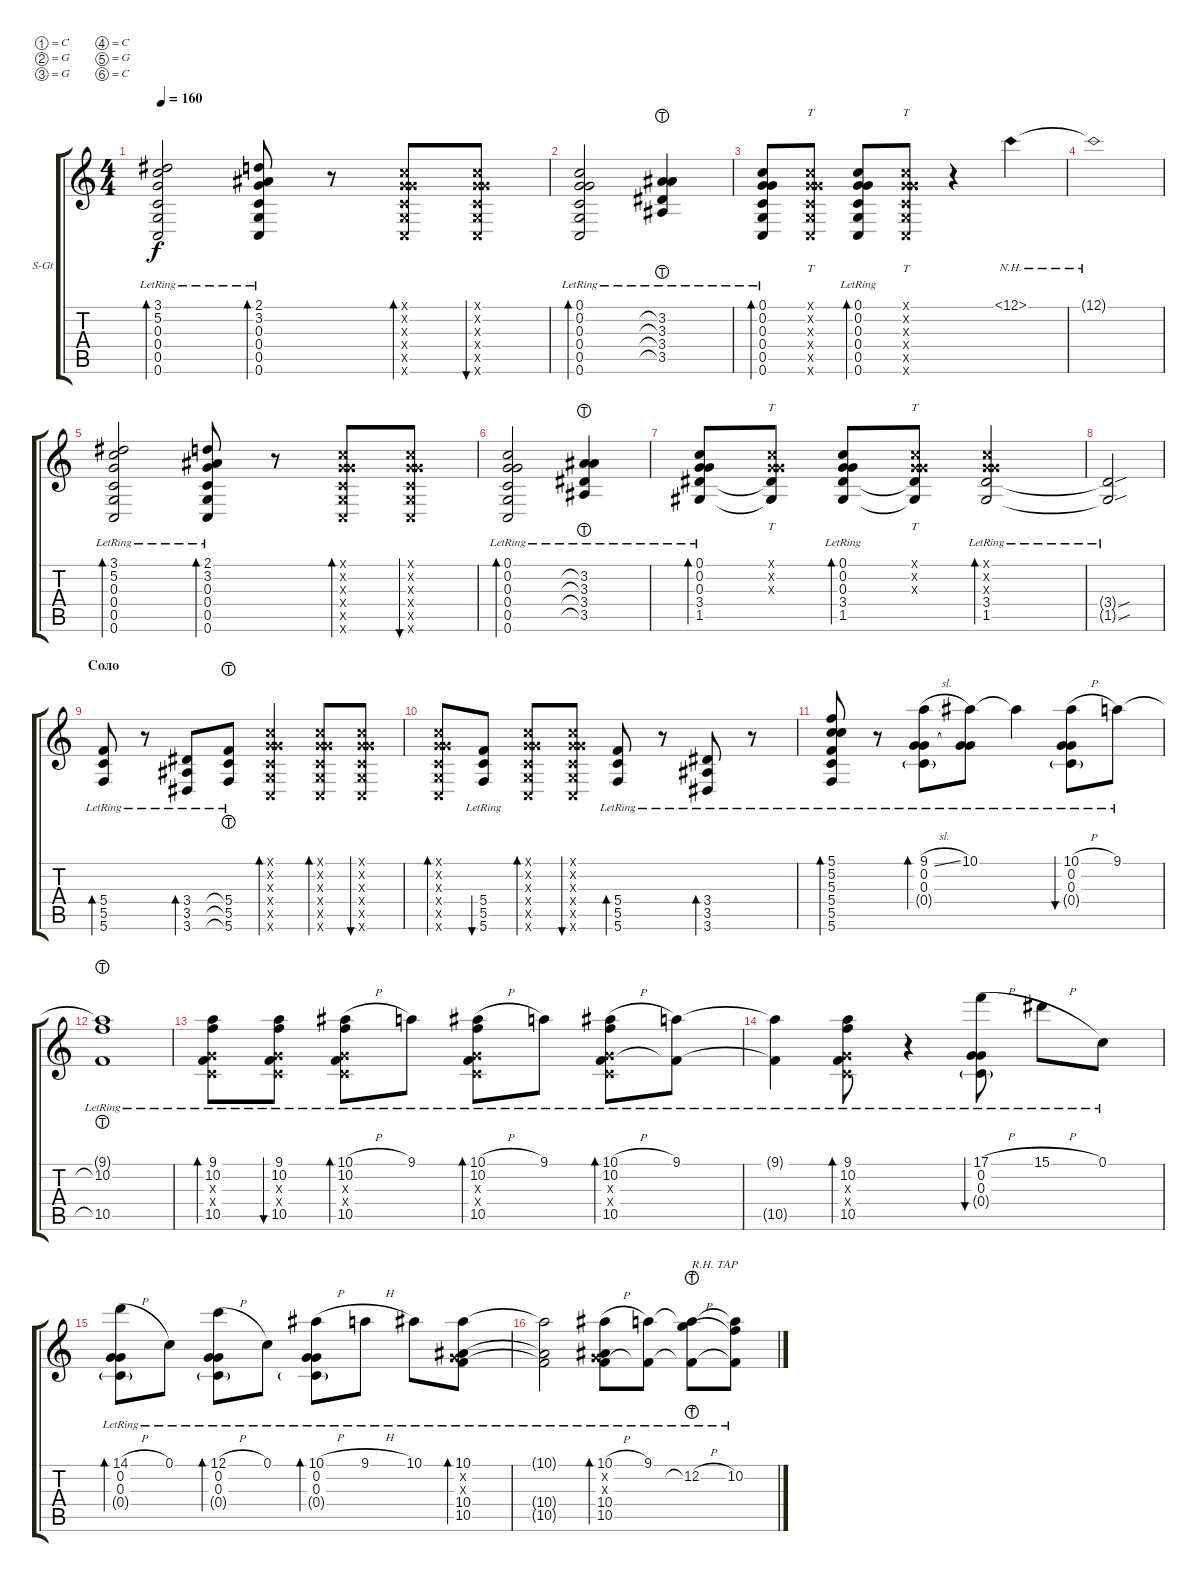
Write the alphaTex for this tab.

\defaultSystemsLayout 4
\bracketExtendMode groupsimilarinstruments
\firstSystemTrackNameOrientation horizontal
\otherSystemsTrackNameOrientation horizontal
\track ("Steel Guitar" "S-Gt") {instrument acousticguitarsteel}
\staff {score tabs}
\tuning (C4 G3 G3 C3 G2 C2)
\ts (4 4)
\tempo 160
\clef g2
\ks c
(0.5{lr} 0.4{lr} 0.6{lr} 0.3{lr} 5.2{lr} 3.1{lr}).2{bd 30 dy f} (0.6{lr} 0.5{lr} 0.4{lr} 0.3{lr} 3.2{lr} 2.1{lr}).8{bd 30} r.8 (0.6{x} 0.5{x} 0.4{x} 0.3{x} 0.2{x} 0.1{x}).8{bd 30} (0.6{x} 0.5{x} 0.4{x} 0.2{x} 0.1{x} 0.3{x}).8{bu 30} |
(0.6{lr} 0.5{lr} 0.4{lr} 0.3{lr} 0.2{lr} 0.1{lr}).2{bd 30} (3.5{lht lr} 3.4{lht lr} 3.3{lht lr} 3.2{lht lr}).4 |
(0.6{lr} 0.5{lr} 0.4{lr} 0.3{lr} 0.2{lr} 0.1{lr}).8{bd 30} (0.6{x} 0.5{x} 0.4{x} 0.3{x} 0.2{x} 0.1{x}).8{tt} (0.5{lr} 0.6{lr} 0.4{lr} 0.3{lr} 0.2{lr} 0.1{lr}).8{bd 30} (0.1{x} 0.2{x} 0.3{x} 0.6{x} 0.5{x} 0.4{x}).8{tt} r.4 12.1{nh}.4 |
12.1{nh t}.1 |
(0.5{lr} 0.4{lr} 0.6{lr} 0.3{lr} 5.2{lr} 3.1{lr}).2{bd 30} (0.6{lr} 0.5{lr} 0.4{lr} 0.3{lr} 3.2{lr} 2.1{lr}).8{bd 30} r.8 (0.6{x} 0.5{x} 0.4{x} 0.3{x} 0.2{x} 0.1{x}).8{bd 30} (0.6{x} 0.5{x} 0.4{x} 0.2{x} 0.1{x} 0.3{x}).8{bu 30} |
(0.6{lr} 0.5{lr} 0.4{lr} 0.3{lr} 0.2{lr} 0.1{lr}).2{bd 30} (3.5{lht lr} 3.4{lht lr} 3.3{lht lr} 3.2{lht lr}).4 |
(1.5{lr} 3.4{lr} 0.3{lr} 0.2{lr} 0.1{lr}).8{bd 30} (1.5{t} 3.4{t} 0.3{x} 0.2{x} 0.1{x}).8{tt} (1.5{lr} 3.4{lr} 0.3{lr} 0.2{lr} 0.1{lr}).8{bd 30} (0.1{x} 0.2{x} 0.3{x} 1.5{t} 3.4{t}).8{tt} (1.5{lr} 3.4{lr} 0.3{x} 0.2{x} 0.1{x}).2{bd 30} |
(1.5{sou lr t} 3.4{sou lr t}).2 |
\section ("" "Соло")
(5.6{lr} 5.5{lr} 5.4{lr}).8{bd 30} r.8 (3.6{lr} 3.4{lr} 3.5{lr}).8{bd 30} (5.6{lht lr} 5.5{lht lr} 5.4{lht lr}).8 (0.1{x} 0.2{x} 0.4{x} 0.3{x} 0.5{x} 0.6{x}).4{bd 30} (0.6{x} 0.5{x} 0.4{x} 0.3{x} 0.2{x} 0.1{x}).8{bd 30} (0.1{x} 0.2{x} 0.3{x} 0.4{x} 0.6{x} 0.5{x}).8{bu 30} |
(0.6{x} 0.5{x} 0.4{x} 0.3{x} 0.2{x} 0.1{x}).8{bd 30} (5.6{lr} 5.5{lr} 5.4{lr}).8{bu 30} (0.6{x} 0.5{x} 0.4{x} 0.3{x} 0.2{x} 0.1{x}).8{bd 30} (0.1{x} 0.2{x} 0.3{x} 0.4{x} 0.6{x} 0.5{x}).8{bu 30} (5.6{lr} 5.5{lr} 5.4{lr}).8{bd 30} r.8 (3.6{lr} 3.5{lr} 3.4{lr}).8{bd 30} r.8 |
(5.6{lr} 5.5{lr} 5.3{lr} 5.2{lr} 5.1{lr} 5.4).8{bd 30} r.8 (9.1{sl lr} 0.2{lr} 0.3{lr} 0.4{g lr}).8{bd 30} (10.1{lr} 0.2{lr t} 0.3{lr t}).8 10.1{lr t}.4 (10.1{h lr} 0.2{lr} 0.3{lr} 0.4{g lr}).8{bu 30} 9.1{lr}.8 |
(9.1{lr t} 10.2{lht lr} 10.5{lht lr}).1 |
(10.5{lr} 0.4{x} 0.3{x} 10.2{lr} 9.1{lr}).8{bd 30} (10.5{lr} 0.4{x} 0.3{x} 10.2{lr} 9.1{lr}).8{bu 30} (10.5{lr} 10.2{lr} 10.1{h lr} 0.3{x} 0.4{x}).8{bd 30} 9.1{lr}.8 (10.5{lr} 10.2{lr} 10.1{h lr} 0.3{x} 0.4{x}).8{bd 30} 9.1{lr}.8 (10.5{lr} 10.2{lr} 10.1{h lr} 0.3{x} 0.4{x}).8{bd 30} (9.1{lr} 10.5{lr t}).8 |
(9.1{lr t} 10.5{t}).4 (10.5{lr} 10.2{lr} 9.1{lr} 0.3{x} 0.4{x}).8{bd 30} r.4 (17.1{h lr} 0.2{lr} 0.3{lr} 0.4{g lr}).8{bu 30} 15.1{h lr}.8 0.1{lr}.8 |
(14.1{h lr} 0.2{lr} 0.3{lr} 0.4{g lr}).8{bd 30} 0.1{lr}.8 (12.1{h lr} 0.2{lr} 0.3{lr} 0.4{g lr}).8{bd 30} 0.1{lr}.8 (10.1{h lr} 0.2{lr} 0.4{g lr} 0.3{lr}).8{bd 30} 9.1{h lr}.8 10.1{lr}.8 (10.1{lr} 10.5{lr} 10.4{lr} 0.3{x} 0.2{x}).8{bd 30} |
(10.1{lr t} 10.5{lr t} 10.4{lr t}).2 (10.1{h lr} 10.5{lr} 10.4{lr} 0.3{x} 0.2{x}).8{bd 30} (9.1{lr} 10.5{lr t}).8 (12.2{h lht lr} 9.1{lr t} 10.5{lr t}).8{tt txt "R.H. TAP"} (10.2{lr} 9.1{lr t} 10.5{lr t}).8
